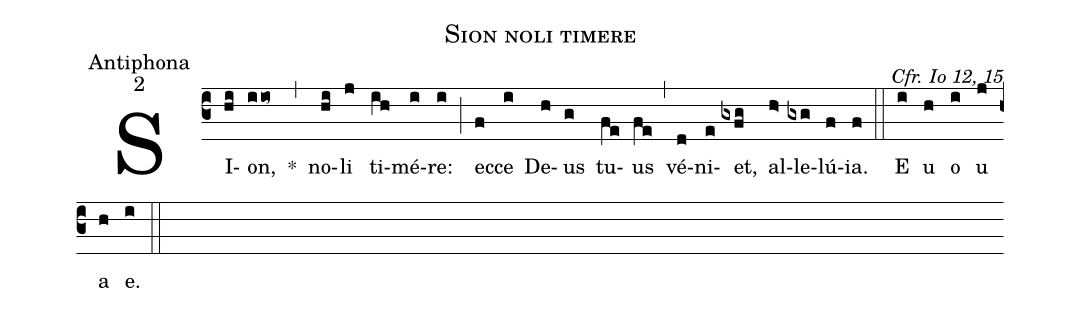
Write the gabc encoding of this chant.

name:Sion noli timere;
office-part:Antiphona;
mode:2;
commentary:Cfr. Io 12, 15;
%%
(c3) SI(hi)on,(i!/io~) *(,) no(hi)li(j) ti(ih)mé(i)re:(i) (;) ec(f)ce(i) De(h)us(g) tu(fe)us(fe) (,) vé(d)ni(e)et,(gxfg) al(h>)le(gxg)lú(f)ia.(f) (::) E(i) u(h) o(i) u(j) a(h) e.(i) (::)
